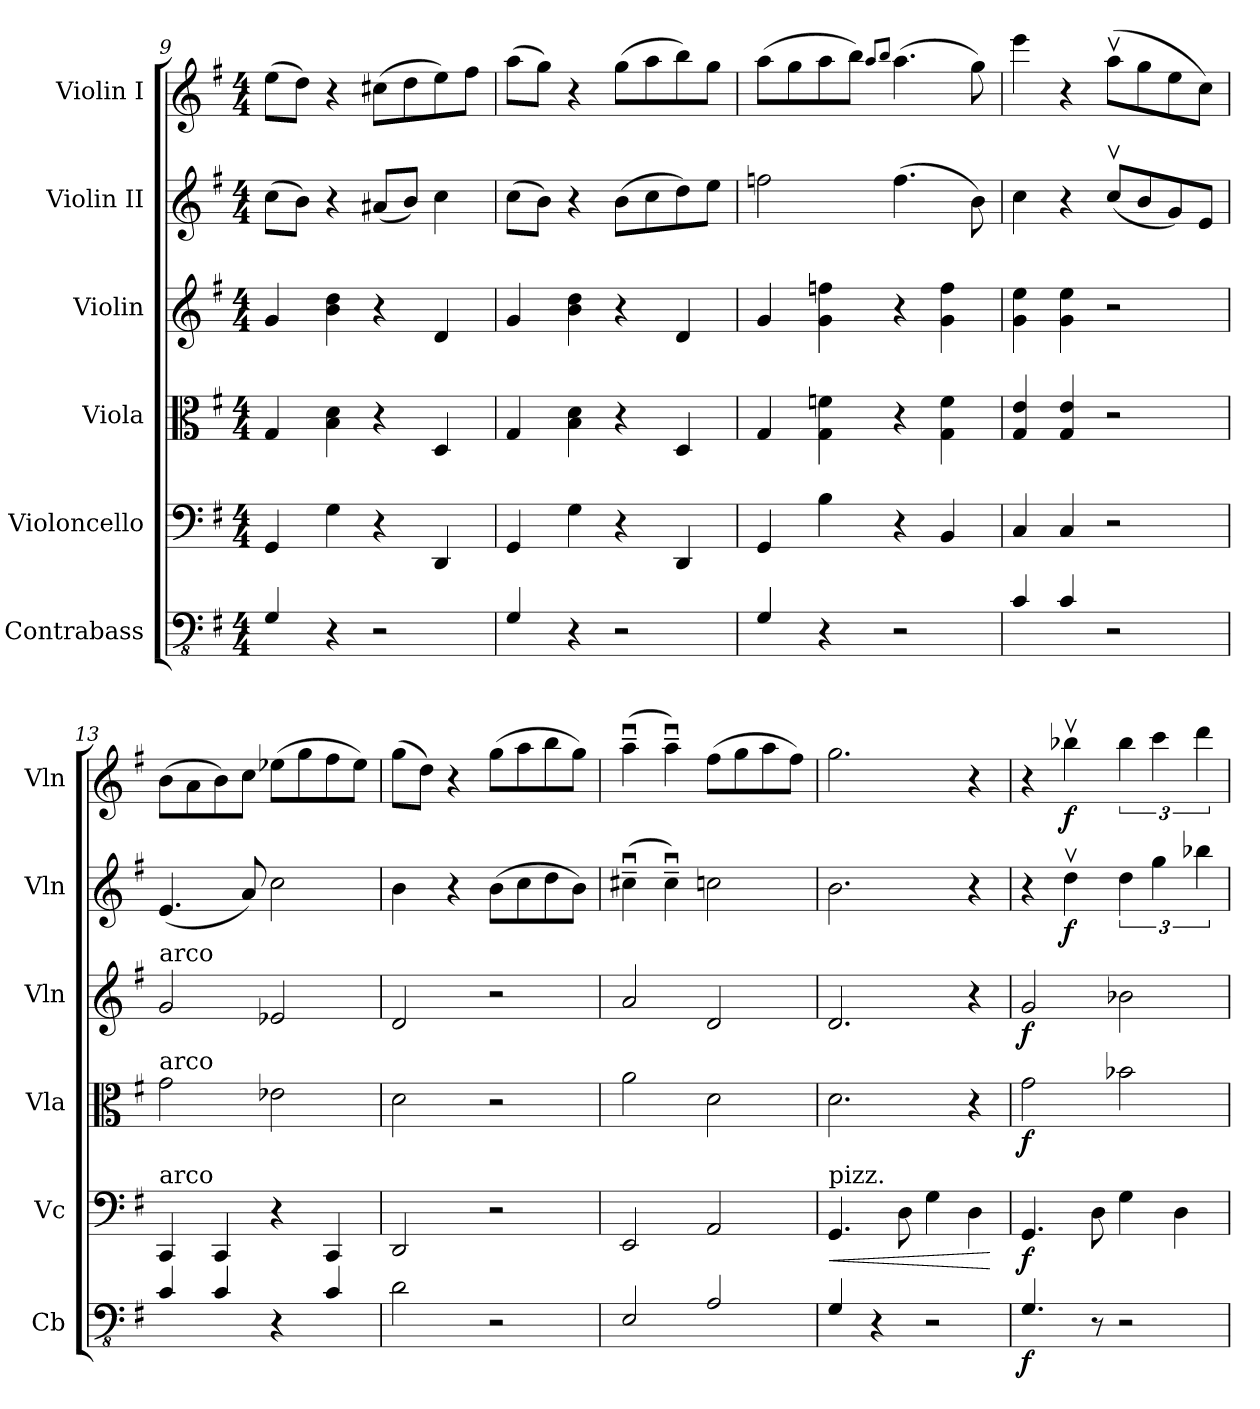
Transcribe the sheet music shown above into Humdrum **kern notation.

**kern	**dynam	**kern	**dynam	**kern	**dynam	**kern	**dynam	**kern	**dynam	**kern	**dynam
*part6	*part6	*part5	*part5	*part4	*part4	*part3	*part3	*part2	*part2	*part1	*part1
*staff6	*staff6	*staff5	*staff5	*staff4	*staff4	*staff3	*staff3	*staff2	*staff2	*staff1	*staff1
*I"Contrabass	*	*I"Violoncello	*	*I"Viola	*	*I"Violin	*	*I"Violin II	*	*I"Violin I	*
*I'Cb	*	*I'Vc	*	*I'Vla	*	*I'Vln	*	*I'Vln	*	*I'Vln	*
*clefFv4	*	*clefF4	*	*clefC3	*	*clefG2	*	*clefG2	*	*clefG2	*
*ITrd7c12	*	*	*	*	*	*	*	*	*	*	*
*k[f#]	*	*k[f#]	*	*k[f#]	*	*k[f#]	*	*k[f#]	*	*k[f#]	*
*M4/4	*	*M4/4	*	*M4/4	*	*M4/4	*	*M4/4	*	*M4/4	*
=9	=9	=9	=9	=9	=9	=9	=9	=9	=9	=9	=9
4GGG/	.	4GG/	.	4G/	.	4g/	.	(>8cc\L	.	(>8ee\L	.
.	.	.	.	.	.	.	.	8b\J)	.	8dd\J)	.
4r	.	4G\	.	4B\ 4d\	.	4b\ 4dd\	.	4r	.	4r	.
2r	.	4r	.	4r	.	4r	.	(<8a#X/L	.	(>8cc#X\L	.
.	.	.	.	.	.	.	.	8b/J)	.	8dd\	.
.	.	4DD/	.	4D/	.	4d/	.	4cc\	.	8ee\)	.
.	.	.	.	.	.	.	.	.	.	8ff#\J	.
!!LO:LB:g=z
=10	=10	=10	=10	=10	=10	=10	=10	=10	=10	=10	=10
4GGG/	.	4GG/	.	4G/	.	4g/	.	(>8cc\L	.	(>8aa\L	.
.	.	.	.	.	.	.	.	8b\J)	.	8gg\J)	.
4r	.	4G\	.	4B\ 4d\	.	4b\ 4dd\	.	4r	.	4r	.
2r	.	4r	.	4r	.	4r	.	(>8b\L	.	(>8gg\L	.
.	.	.	.	.	.	.	.	8cc\	.	8aa\	.
.	.	4DD/	.	4D/	.	4d/	.	8dd\)	.	8bb\)	.
.	.	.	.	.	.	.	.	8ee\J	.	8gg\J	.
=11	=11	=11	=11	=11	=11	=11	=11	=11	=11	=11	=11
4GGG/	.	4GG/	.	4G/	.	4g/	.	2ffn\	.	(>8aa\L	.
.	.	.	.	.	.	.	.	.	.	8gg\	.
4r	.	4B\	.	4G\ 4fn\	.	4g\ 4ffn\	.	.	.	8aa\	.
.	.	.	.	.	.	.	.	.	.	8bb\J)	.
.	.	.	.	.	.	.	.	.	.	8qaa/L	.
.	.	.	.	.	.	.	.	.	.	8qbb/J	.
2r	.	4r	.	4r	.	4r	.	(>4.ff\	.	(>4.aa\	.
.	.	4BB/	.	4G\ 4f\	.	4g\ 4ff\	.	.	.	.	.
.	.	.	.	.	.	.	.	8b\)	.	8gg\)	.
=12	=12	=12	=12	=12	=12	=12	=12	=12	=12	=12	=12
4CC/	.	4C/	.	4G/ 4e/	.	4g\ 4ee\	.	4cc\	.	4eee\	.
4CC/	.	4C/	.	4G/ 4e/	.	4g\ 4ee\	.	4r	.	4r	.
2r	.	2r	.	2r	.	2r	.	(<8ccv/L	.	(>8aav\L	.
.	.	.	.	.	.	.	.	8b/	.	8gg\	.
.	.	.	.	.	.	.	.	8g/)	.	8ee\	.
.	.	.	.	.	.	.	.	8e/J	.	8cc\J)	.
=13	=13	=13	=13	=13	=13	=13	=13	=13	=13	=13	=13
!	!	!	!	!	!	!LO:TX:a:t=arco	!	!	!	!	!
!	!	!	!	!LO:TX:a:t=arco	!	!	!	!	!	!	!
!	!	!LO:TX:a:t=arco	!	!	!	!	!	!	!	!	!
4CC/	.	4CC/	.	2g\	.	2g/	.	(<4.e/	.	(>8b\L	.
.	.	.	.	.	.	.	.	.	.	8a\	.
4CC/	.	4CC/	.	.	.	.	.	.	.	8b\)	.
.	.	.	.	.	.	.	.	8a/)	.	8cc\J	.
4r	.	4r	.	2e-X\	.	2e-X/	.	2cc\	.	(>8ee-X\L	.
.	.	.	.	.	.	.	.	.	.	8gg\	.
4CC/	.	4CC/	.	.	.	.	.	.	.	8ff#\	.
.	.	.	.	.	.	.	.	.	.	8ee-\J)	.
=14	=14	=14	=14	=14	=14	=14	=14	=14	=14	=14	=14
2DD\	.	2DD/	.	2d\	.	2d/	.	4b\	.	(>8gg\L	.
.	.	.	.	.	.	.	.	.	.	8dd\J)	.
.	.	.	.	.	.	.	.	4r	.	4r	.
2r	.	2r	.	2r	.	2r	.	(>8b\L	.	(>8gg\L	.
.	.	.	.	.	.	.	.	8cc\	.	8aa\	.
.	.	.	.	.	.	.	.	8dd\	.	8bb\	.
.	.	.	.	.	.	.	.	8b\J)	.	8gg\J)	.
!!LO:PB:g=z
=15	=15	=15	=15	=15	=15	=15	=15	=15	=15	=15	=15
2EEE/	.	2EE/	.	2a\	.	2a/	.	(>4cc#Xu~\	.	(>4aau~\	.
.	.	.	.	.	.	.	.	4cc#u~\)	.	4aau~\)	.
2AAA/	.	2AA/	.	2d\	.	2d/	.	2ccn\	.	(>8ff#\L	.
.	.	.	.	.	.	.	.	.	.	8gg\	.
.	.	.	.	.	.	.	.	.	.	8aa\	.
.	.	.	.	.	.	.	.	.	.	8ff#\J)	.
=16	=16	=16	=16	=16	=16	=16	=16	=16	=16	=16	=16
!	!	!LO:TX:a:t=pizz.	!	!	!	!	!	!	!	!	!
!	!	!	!LO:HP:b	!	!	!	!	!	!	!	!
4GGG/	.	4.GG/	<	2.d\	.	2.d/	.	2.b\	.	2.gg\	.
4r	.	.	.	.	.	.	.	.	.	.	.
.	.	8D\	.	.	.	.	.	.	.	.	.
2r	.	4G\	.	.	.	.	.	.	.	.	.
.	.	4D\	.	4r	.	4r	.	4r	.	4r	.
.	.	.	[	.	.	.	.	.	.	.	.
=17	=17	=17	=17	=17	=17	=17	=17	=17	=17	=17	=17
!	!LO:DY:b	!	!LO:DY:b	!	!LO:DY:b	!	!LO:DY:b	!	!	!	!
4.GGG/	f	4.GG/	f	2g\	f	2g/	f	4r	.	4r	.
!	!	!	!	!	!	!	!	!	!LO:DY:b	!	!LO:DY:b
.	.	.	.	.	.	.	.	4ddv\	f	4bb-Xv\	f
8r	.	8D\	.	.	.	.	.	.	.	.	.
2r	.	4G\	.	2b-X\	.	2b-X\	.	6dd\	.	6bb-\	.
.	.	.	.	.	.	.	.	6gg\	.	6ccc\	.
.	.	4D\	.	.	.	.	.	.	.	.	.
.	.	.	.	.	.	.	.	6bb-X\	.	6ddd\	.
=	=	=	=	=	=	=	=	=	=	=	=
*-	*-	*-	*-	*-	*-	*-	*-	*-	*-	*-	*-
